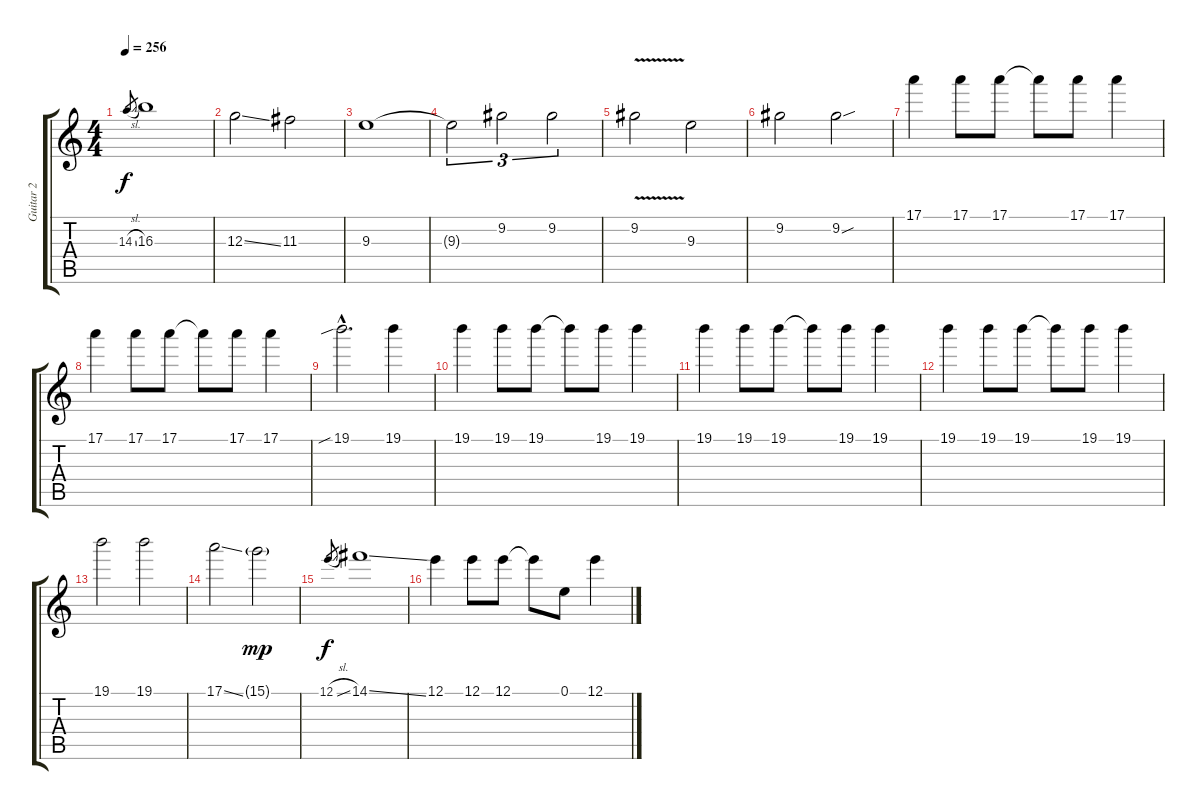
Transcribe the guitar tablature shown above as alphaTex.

\track ("Guitar 2" "Guitar 2") {instrument electricguitarclean}
\staff {score tabs}
\tuning (E4 B3 G3 D3 A2 E2) {hide}
\ts (4 4)
\tempo 256
\clef g2
\ks c
14.3{sl}.8{gr dy f} 16.3.1 |
12.3{ss}.2 11.3.2 |
9.3.1 |
9.3{t}.2{tu (3 2)} 9.2.2{tu (3 2)} 9.2.2{tu (3 2)} |
9.2{v}.2 9.3.2 |
9.2.2 9.2{sou}.2 |
17.1.4 17.1.8 17.1.8 17.1{t}.8 17.1.8 17.1.4 |
17.1.4 17.1.8 17.1.8 17.1{t}.8 17.1.8 17.1.4 |
19.1{sib hac}.2{d} 19.1.4 |
19.1.4 19.1.8 19.1.8 19.1{t}.8 19.1.8 19.1.4 |
19.1.4 19.1.8 19.1.8 19.1{t}.8 19.1.8 19.1.4 |
19.1.4 19.1.8 19.1.8 19.1{t}.8 19.1.8 19.1.4 |
19.1.2 19.1.2 |
17.1{ss}.2 15.1{g}.2{dy mp} |
12.1{sl}.8{gr dy f} 14.1{ss}.1 |
12.1.4 12.1.8 12.1.8 12.1{t}.8 0.1.8 12.1.4
